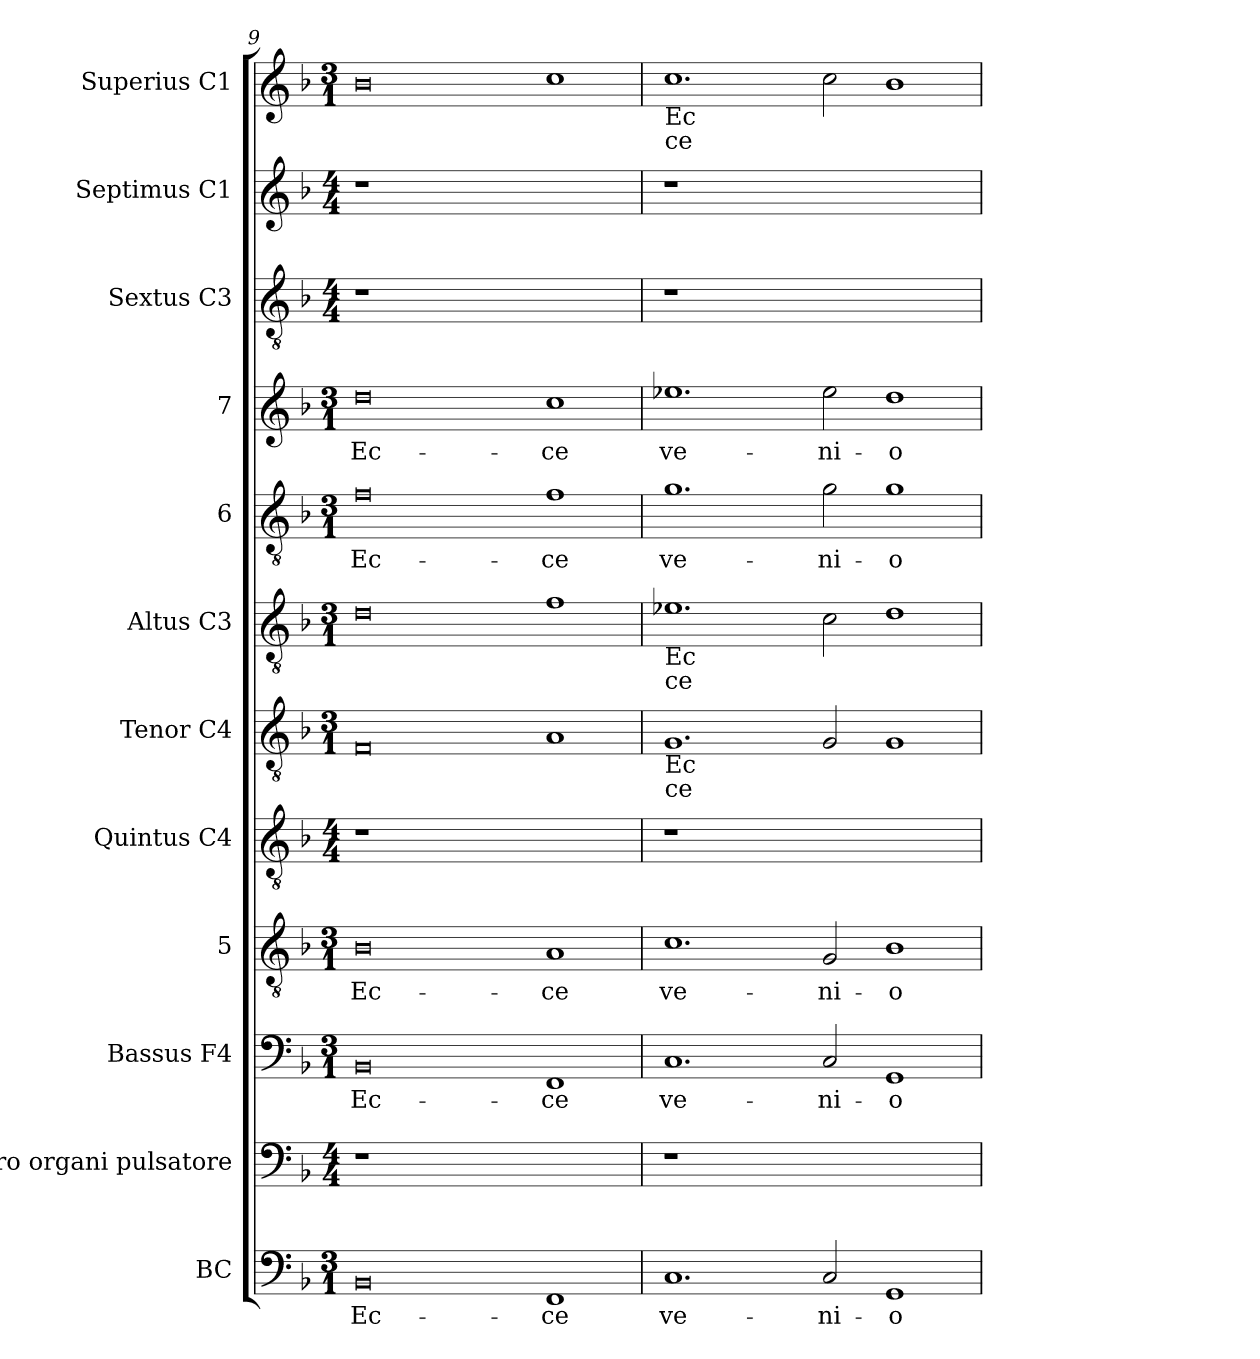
**kern	**text	**kern	**kern	**text	**kern	**text	**kern	**kern	**kern	**kern	**text	**kern	**text	**kern	**kern	**kern
*part12	*part12	*part11	*part10	*part10	*part9	*part9	*part8	*part7	*part6	*part5	*part5	*part4	*part4	*part3	*part2	*part1
*staff12	*staff12	*staff11	*staff10	*staff10	*staff9	*staff9	*staff8	*staff7	*staff6	*staff5	*staff5	*staff4	*staff4	*staff3	*staff2	*staff1
*I"BC	*	*I"pro organi  pulsatore	*I"Bassus  F4	*	*I"5	*	*I"Quintus  C4	*I"Tenor  C4	*I"Altus  C3	*I"6	*	*I"7	*	*I"Sextus  C3	*I"Septimus  C1	*I"Superius  C1
*I'BC	*	*	*I'B	*	*	*	*	*I'T	*I'A	*	*	*	*	*	*	*I'S
!!LO:PB:g=z
*clefF4	*	*clefF4	*clefF4	*	*clefGv2	*	*clefGv2	*clefGv2	*clefGv2	*clefGv2	*	*clefG2	*	*clefGv2	*clefG2	*clefG2
*k[b-]	*	*k[b-]	*k[b-]	*	*k[b-]	*	*k[b-]	*k[b-]	*k[b-]	*k[b-]	*	*k[b-]	*	*k[b-]	*k[b-]	*k[b-]
*F:	*	*F:	*F:	*	*F:	*	*F:	*F:	*F:	*F:	*	*F:	*	*F:	*F:	*F:
*M3/1	*	*M4/4	*M3/1	*	*M3/1	*	*M4/4	*M3/1	*M3/1	*M3/1	*	*M3/1	*	*M4/4	*M4/4	*M3/1
=9	=9	=9	=9	=9	=9	=9	=9	=9	=9	=9	=9	=9	=9	=9	=9	=9
!	!LO:LY:a:cj	!	!	!LO:LY:b:cj	!	!LO:LY:b:cj	!	!	!	!	!LO:LY:b:cj	!	!LO:LY:b:cj	!	!	!
0BB-	Ec-	1r	0BB-	Ec-	0B-	Ec-	1r	0F	0d	0f	Ec-	0dd	Ec-	1r	1r	0b-
.	.	0ryy	.	.	.	.	0ryy	.	.	.	.	.	.	0ryy	0ryy	.
!	!LO:LY:a:cj	!	!	!LO:LY:b:cj	!	!LO:LY:b:cj	!	!	!	!	!LO:LY:b:cj	!	!LO:LY:b:cj	!	!	!
1FF	-ce	.	1FF	-ce	1A	-ce	.	1A	1f	1f	-ce	1cc	-ce	.	.	1cc
=10	=10	=10	=10	=10	=10	=10	=10	=10	=10	=10	=10	=10	=10	=10	=10	=10
!	!	!	!	!	!	!	!	!	!	!	!	!	!	!	!	!LO:TX:b:t=Ec
!	!	!	!	!	!	!	!	!	!	!	!	!	!	!	!	!LO:TX:b:t=ce
!	!	!	!	!	!	!	!	!	!LO:TX:b:t=Ec	!	!	!	!	!	!	!
!	!	!	!	!	!	!	!	!	!LO:TX:b:t=ce	!	!	!	!	!	!	!
!	!	!	!	!	!	!	!	!LO:TX:b:t=Ec	!	!	!	!	!	!	!	!
!	!	!	!	!	!	!	!	!LO:TX:b:t=ce	!	!	!	!	!	!	!	!
!	!LO:LY:a:cj	!	!	!LO:LY:b:cj	!	!LO:LY:b:cj	!	!	!	!	!LO:LY:b:cj	!	!LO:LY:b:cj	!	!	!
1.C	ve-	1r	1.C	ve-	1.c	ve-	1r	1.G	1.e-X	1.g	ve-	1.ee-X	ve-	1r	1r	1.cc
.	.	0ryy	.	.	.	.	0ryy	.	.	.	.	.	.	0ryy	0ryy	.
!	!LO:LY:a:cj	!	!	!LO:LY:b:cj	!	!LO:LY:b:cj	!	!	!	!	!LO:LY:b:cj	!	!LO:LY:b:cj	!	!	!
2C/	-ni-	.	2C/	-ni-	2G/	-ni-	.	2G/	2c\	2g\	-ni-	2ee-\	-ni-	.	.	2cc\
!	!LO:LY:a:cj	!	!	!LO:LY:b:cj	!	!LO:LY:b:cj	!	!	!	!	!LO:LY:b:cj	!	!LO:LY:b:cj	!	!	!
1GG	-o	.	1GG	-o	1B-	-o	.	1G	1d	1g	-o	1dd	-o	.	.	1b-
=	=	=	=	=	=	=	=	=	=	=	=	=	=	=	=	=
*-	*-	*-	*-	*-	*-	*-	*-	*-	*-	*-	*-	*-	*-	*-	*-	*-
